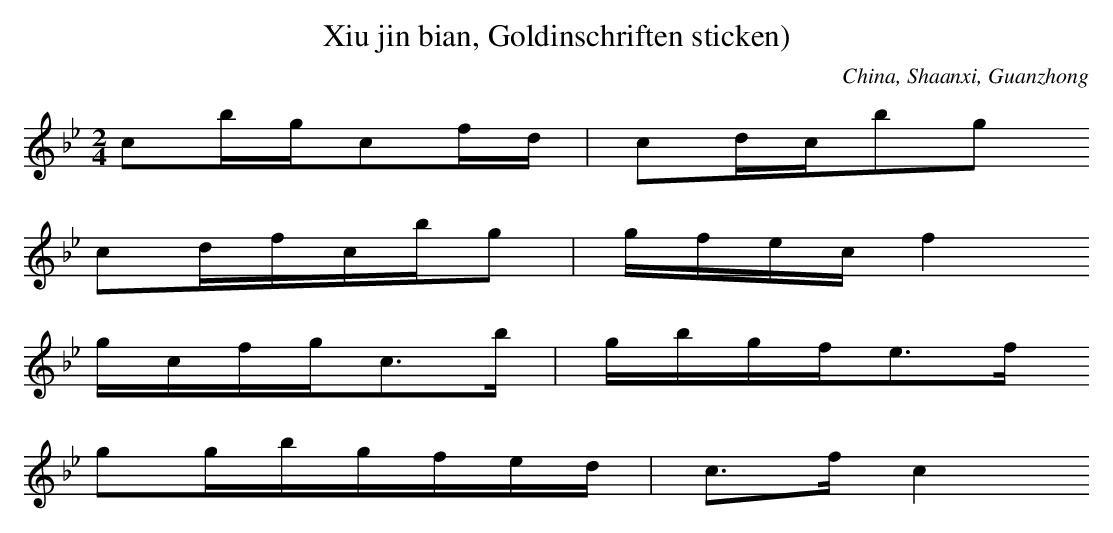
X:1
T: Xiu jin bian, Goldinschriften sticken)
O: China, Shaanxi, Guanzhong
M: 2/4
L: 1/16
K: Bb
c2bgc2fd | c2dcb2g2
c2dfcbg2 | gfecf4
gcfgc3b | gbgfe3f
g2gbgfed | c3fc4
